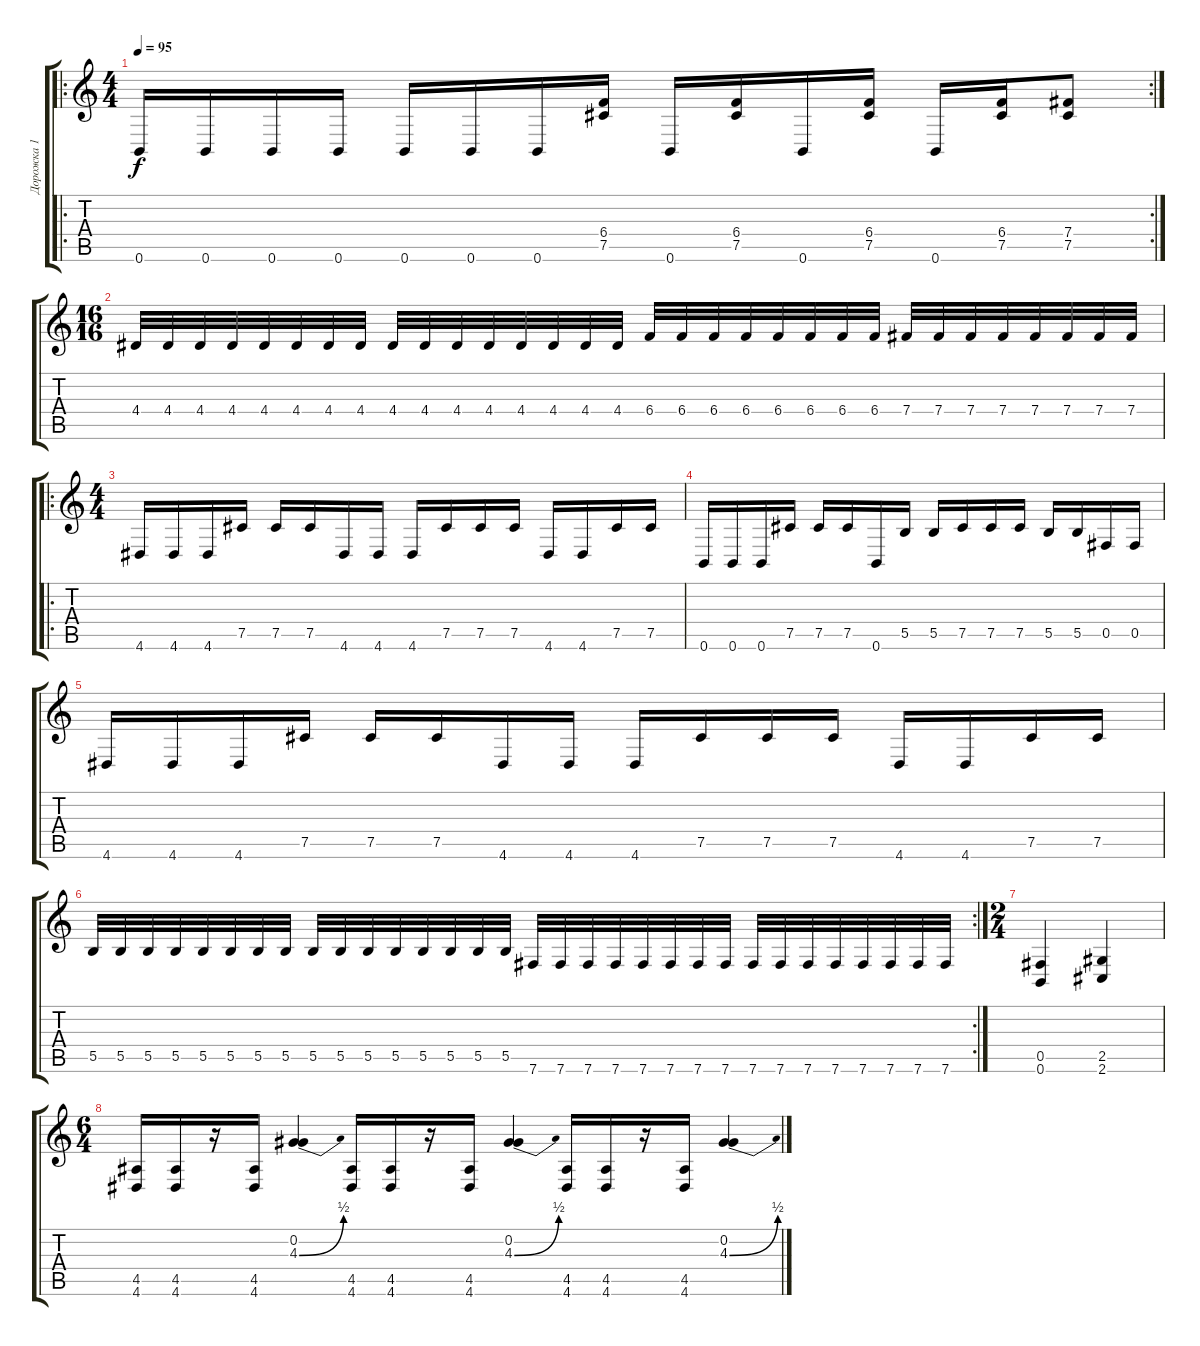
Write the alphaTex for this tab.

\track ("Дорожка 1" "Дорожка 1") {instrument electricguitarclean}
\staff {score tabs}
\tuning (Db4 Ab3 E3 B2 Gb2 B1) {hide}
\ro
\rc 2
\ts (4 4)
\tempo 95
\clef g2
\ks c
0.6.16{dy f} 0.6.16 0.6.16 0.6.16 0.6.16 0.6.16 0.6.16 (6.4 7.5).16 0.6.16 (6.4 7.5).16 0.6.16 (6.4 7.5).16 0.6.16 (6.4 7.5).16 (7.4 7.5).8 |
\ts (16 16)
4.4.32 4.4.32 4.4.32 4.4.32 4.4.32 4.4.32 4.4.32 4.4.32 4.4.32 4.4.32 4.4.32 4.4.32 4.4.32 4.4.32 4.4.32 4.4.32 6.4.32 6.4.32 6.4.32 6.4.32 6.4.32 6.4.32 6.4.32 6.4.32 7.4.32 7.4.32 7.4.32 7.4.32 7.4.32 7.4.32 7.4.32 7.4.32 |
\ro
\ts (4 4)
4.6.16 4.6.16 4.6.16 7.5.16 7.5.16 7.5.16 4.6.16 4.6.16 4.6.16 7.5.16 7.5.16 7.5.16 4.6.16 4.6.16 7.5.16 7.5.16 |
0.6.16 0.6.16 0.6.16 7.5.16 7.5.16 7.5.16 0.6.16 5.5.16 5.5.16 7.5.16 7.5.16 7.5.16 5.5.16 5.5.16 0.5.16 0.5.16 |
4.6.16 4.6.16 4.6.16 7.5.16 7.5.16 7.5.16 4.6.16 4.6.16 4.6.16 7.5.16 7.5.16 7.5.16 4.6.16 4.6.16 7.5.16 7.5.16 |
\rc 2
5.5.32 5.5.32 5.5.32 5.5.32 5.5.32 5.5.32 5.5.32 5.5.32 5.5.32 5.5.32 5.5.32 5.5.32 5.5.32 5.5.32 5.5.32 5.5.32 7.6.32 7.6.32 7.6.32 7.6.32 7.6.32 7.6.32 7.6.32 7.6.32 7.6.32 7.6.32 7.6.32 7.6.32 7.6.32 7.6.32 7.6.32 7.6.32 |
\ts (2 4)
(0.5 0.6).4 (2.5 2.6).4 |
\ts (6 4)
(4.5 4.6).16 (4.5 4.6).16 r.16 (4.5 4.6).16 (0.2 4.3{be (bend 0 0 60 2)}).4 (4.5 4.6).16 (4.5 4.6).16 r.16 (4.5 4.6).16 (0.2 4.3{be (bend 0 0 60 2)}).4 (4.5 4.6).16 (4.5 4.6).16 r.16 (4.5 4.6).16 (0.2 4.3{be (bend 0 0 60 2)}).4
